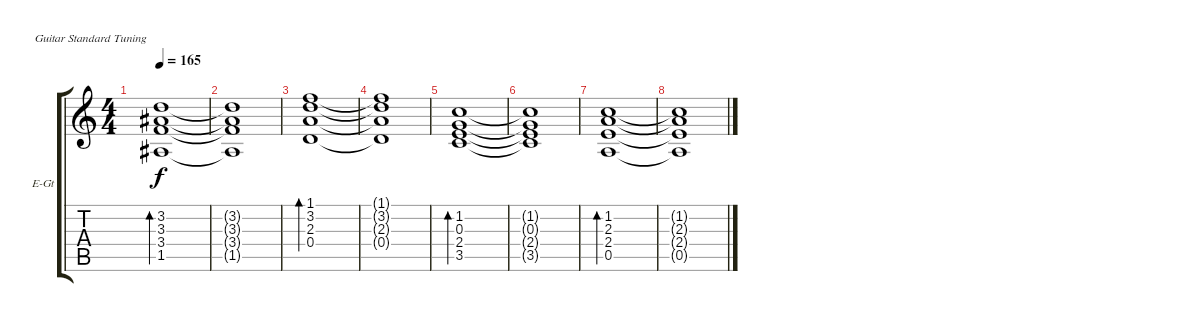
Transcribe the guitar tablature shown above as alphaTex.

\defaultSystemsLayout 4
\bracketExtendMode groupsimilarinstruments
\firstSystemTrackNameOrientation horizontal
\otherSystemsTrackNameOrientation horizontal
\track ("Electric Guitar" "E-Gt") {instrument electricguitarclean}
\staff {score tabs}
\tuning (E4 B3 G3 D3 A2 E2)
\ts (4 4)
\tempo 165
\clef g2
\ks c
(1.5 3.4 3.3 3.2).1{bd 101 dy f} |
(3.2{t} 3.3{t} 3.4{t} 1.5{t}).1 |
(0.4 2.3 3.2 1.1).1{bd 101} |
(0.4{t} 2.3{t} 3.2{t} 1.1{t}).1 |
(3.5 2.4 0.3 1.2).1{bd 101} |
(3.5{t} 2.4{t} 0.3{t} 1.2{t}).1 |
(0.5 2.4 2.3 1.2).1{bd 101} |
(0.5{t} 2.4{t} 2.3{t} 1.2{t}).1
